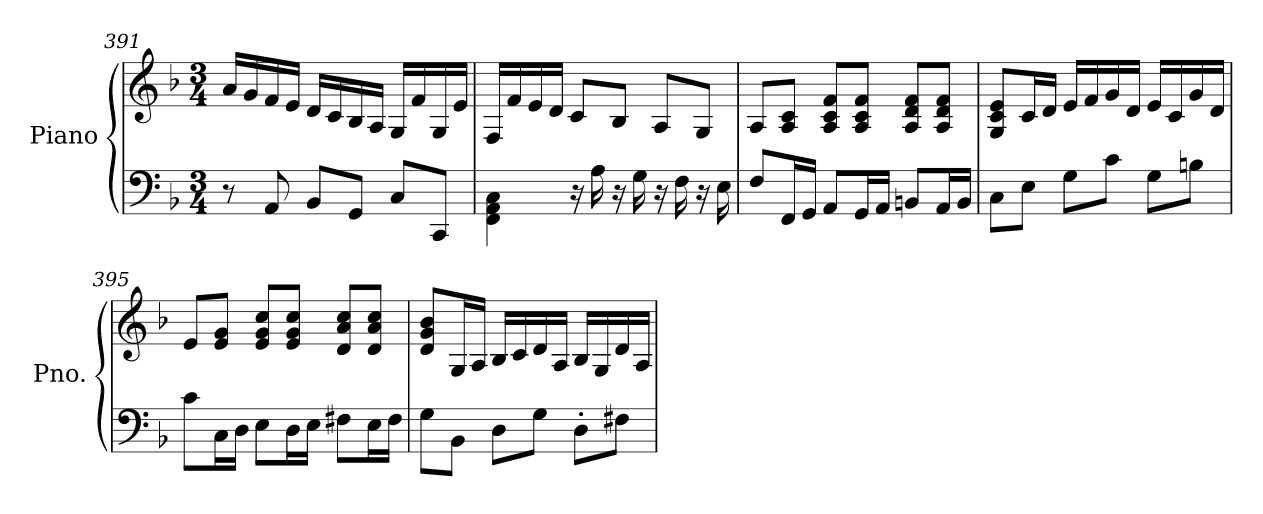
**kern	**kern
*part1	*part1
*staff2	*staff1
*I"Piano	*
*I'Pno.	*
*clefF4	*clefG2
*k[b-]	*k[b-]
*M3/4	*M3/4
=391	=391
8r	16a/LL
.	16g/
8AA/	16f/
.	16e/JJ
8BB-/L	16d/LL
.	16c/
8GG/J	16B-/
.	16A/JJ
8C/L	16G/LL
.	16f/
8CC/J	16G/
.	16e/JJ
=392	=392
4FF\ 4AA\ 4C\	16F/LL
.	16f/
.	16e/
.	16d/JJ
16r	8c/L
16A\	.
16r	8B-/J
16G\	.
16r	8A/L
16F\	.
16r	8G/J
16E\	.
=393	=393
8F/L	8A/L
16FF/L	8A/ 8c/J
16GG/JJ	.
8AA/L	8A/ 8c/ 8f/L
16GG/L	8A/ 8c/ 8f/J
16AA/JJ	.
8BBn/L	8A/ 8d/ 8f/L
16AA/L	8A/ 8d/ 8f/J
16BB/JJ	.
=394	=394
8C\L	8G/ 8c/ 8e/L
8E\J	16c/L
.	16d/JJ
8G\L	16e/LL
.	16f/
8c\J	16g/
.	16d/JJ
8G\L	16e/LL
.	16c/
8Bn\J	16g/
.	16d/JJ
=395	=395
8c\L	8e/L
16C\L	8e/ 8g/J
16D\JJ	.
8E\L	8e/ 8g/ 8cc/L
16D\L	8e/ 8g/ 8cc/J
16E\JJ	.
8F#X\L	8d/ 8a/ 8cc/L
16E\L	8d/ 8a/ 8cc/J
16F#\JJ	.
=396	=396
8G\L	8d/ 8g/ 8b-/L
8BB-\J	16G/L
.	16A/JJ
8D\L	16B-/LL
.	16c/
8G\J	16d/
.	16A/JJ
8D'\L	16B-/LL
.	16G/
8F#X\J	16d/
.	16A/JJ
=	=
*-	*-
